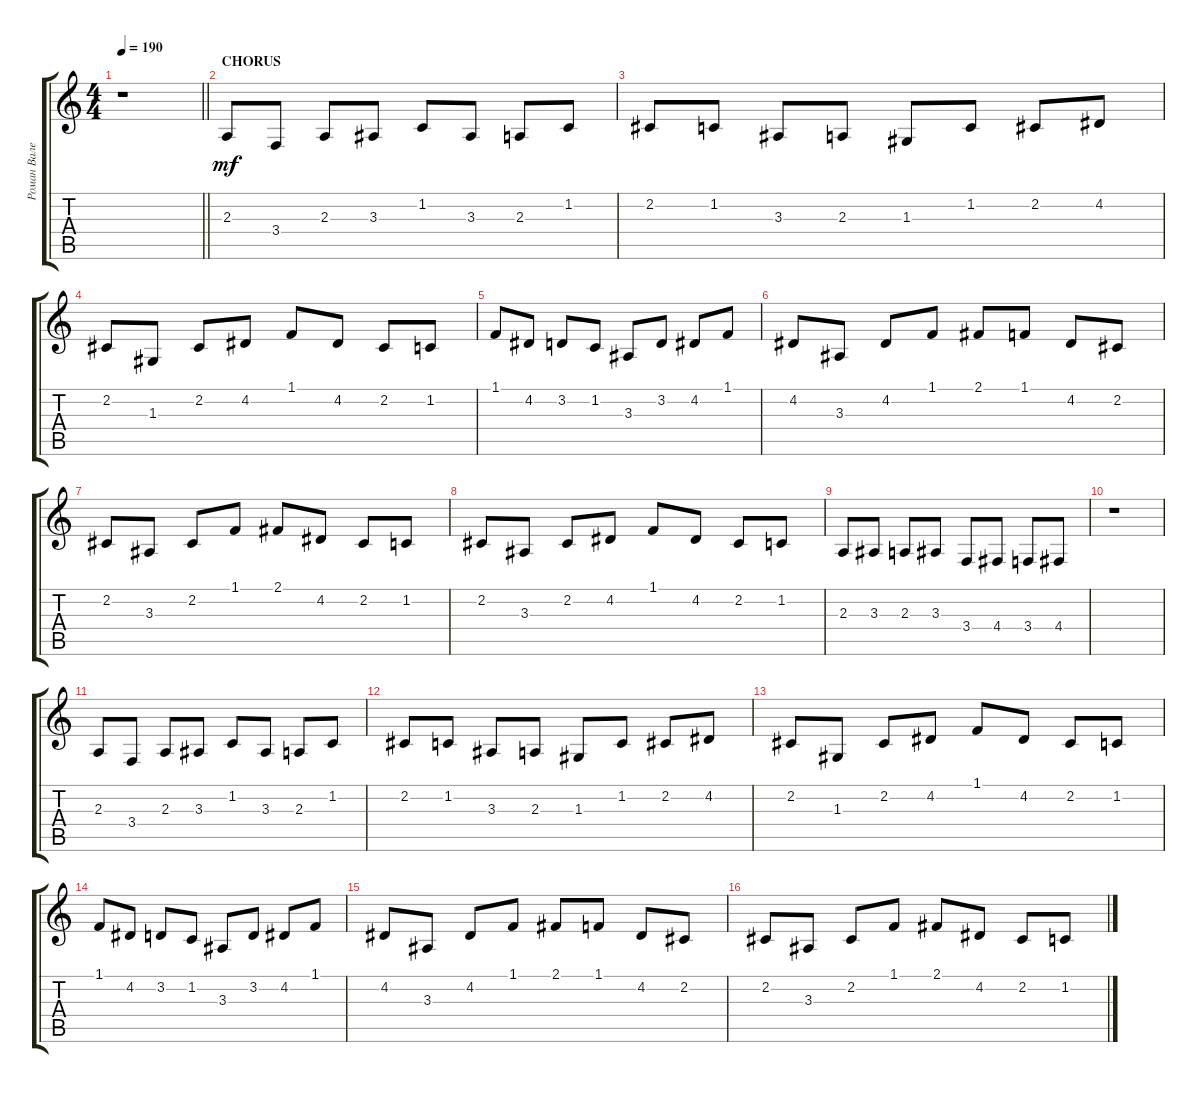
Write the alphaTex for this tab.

\track ("Роман Валерьев" "Роман Вале") {instrument clavinet}
\staff {score tabs}
\tuning (E4 B3 G3 D3 A2 E2) {hide}
\ts (4 4)
\tempo 190
\clef g2
\barLineRight lightlight
\ks c
r.1{dy mp} |
\section ("" "CHORUS")
2.3.8{dy mf} 3.4.8 2.3.8 3.3.8 1.2.8 3.3.8 2.3.8 1.2.8 |
2.2.8 1.2.8 3.3.8 2.3.8 1.3.8 1.2.8 2.2.8 4.2.8 |
2.2.8 1.3.8 2.2.8 4.2.8 1.1.8 4.2.8 2.2.8 1.2.8 |
1.1.8 4.2.8 3.2.8 1.2.8 3.3.8 3.2.8 4.2.8 1.1.8 |
4.2.8 3.3.8 4.2.8 1.1.8 2.1.8 1.1.8 4.2.8 2.2.8 |
2.2.8 3.3.8 2.2.8 1.1.8 2.1.8 4.2.8 2.2.8 1.2.8 |
2.2.8 3.3.8 2.2.8 4.2.8 1.1.8 4.2.8 2.2.8 1.2.8 |
2.3.8 3.3.8 2.3.8 3.3.8 3.4.8 4.4.8 3.4.8 4.4.8 |
r.1 |
2.3.8 3.4.8 2.3.8 3.3.8 1.2.8 3.3.8 2.3.8 1.2.8 |
2.2.8 1.2.8 3.3.8 2.3.8 1.3.8 1.2.8 2.2.8 4.2.8 |
2.2.8 1.3.8 2.2.8 4.2.8 1.1.8 4.2.8 2.2.8 1.2.8 |
1.1.8 4.2.8 3.2.8 1.2.8 3.3.8 3.2.8 4.2.8 1.1.8 |
4.2.8 3.3.8 4.2.8 1.1.8 2.1.8 1.1.8 4.2.8 2.2.8 |
2.2.8 3.3.8 2.2.8 1.1.8 2.1.8 4.2.8 2.2.8 1.2.8
